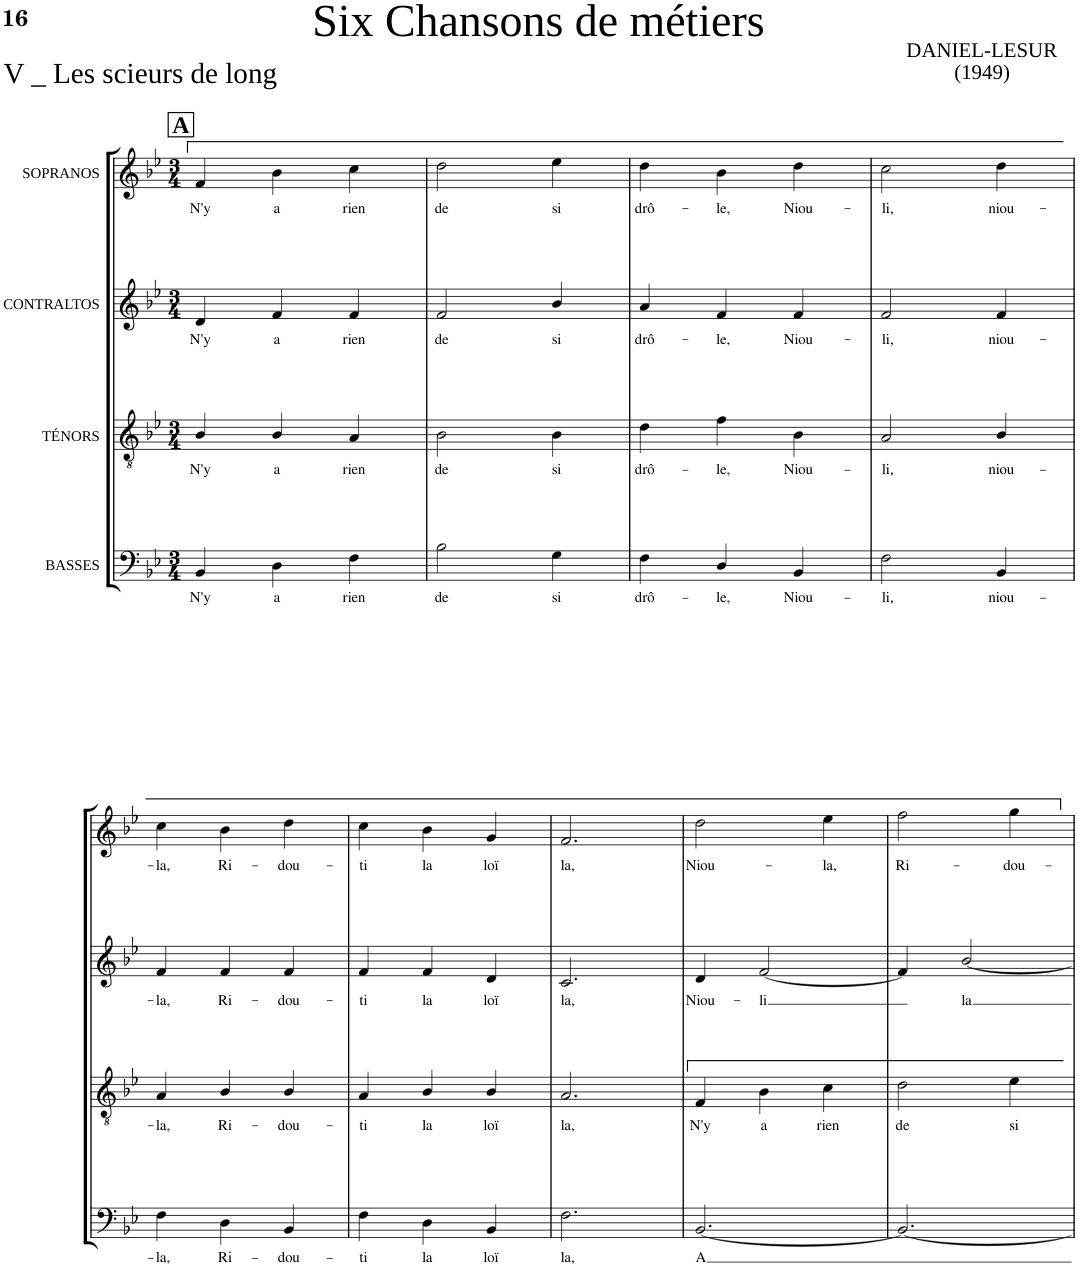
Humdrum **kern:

**kern	**text	**kern	**text	**kern	**text	**kern	**text	**kern
*part5	*part5	*part4	*part4	*part3	*part3	*part2	*part2	*part1
*staff5	*staff5	*staff4	*staff4	*staff3	*staff3	*staff2	*staff2	*staff1
*I"BASSES	*	*I"TÉNORS	*	*I"CONTRALTOS	*	*I"SOPRANOS	*	*I"Soprano solo
!!LO:PB:g=z
*clefF4	*	*clefGv2	*	*clefG2	*	*clefG2	*	*clefG2
*k[b-e-]	*	*k[b-e-]	*	*k[b-e-]	*	*k[b-e-]	*	*k[b-e-]
*M3/4	*	*M3/4	*	*M3/4	*	*M3/4	*	*M3/4
!!LO:REH:place=s1:a:B:cj:fs=16:t=A
=1	=1	=1	=1	=1	=1	=1	=1	=1
!	!LO:LY:b	!	!LO:LY:b	!	!LO:LY:b	!	!LO:LY:b	!
4BB-/	N'y	4B-/	N'y	4d/	N'y	4f/	N'y	2.r
!	!LO:LY:b	!	!LO:LY:b	!	!LO:LY:b	!	!LO:LY:b	!
4D\	a	4B-/	a	4f/	a	4b-\	a	.
!	!LO:LY:b	!	!LO:LY:b	!	!LO:LY:b	!	!LO:LY:b	!
4F\	rien	4A/	rien	4f/	rien	4cc\	rien	.
=2	=2	=2	=2	=2	=2	=2	=2	=2
!	!LO:LY:b	!	!LO:LY:b	!	!LO:LY:b	!	!LO:LY:b	!
2B-\	de	2B-\	de	2f/	de	2dd\	de	2.r
!	!LO:LY:b	!	!LO:LY:b	!	!LO:LY:b	!	!LO:LY:b	!
4G\	si	4B-\	si	4b-/	si	4ee-\	si	.
=3	=3	=3	=3	=3	=3	=3	=3	=3
!	!LO:LY:b	!	!LO:LY:b	!	!LO:LY:b	!	!LO:LY:b	!
4F\	drô-	4d\	drô-	4a/	drô-	4dd\	drô-	2.r
!	!LO:LY:b	!	!LO:LY:b	!	!LO:LY:b	!	!LO:LY:b	!
4D/	-le,	4f\	-le,	4f/	-le,	4b-\	-le,	.
!	!LO:LY:b	!	!LO:LY:b	!	!LO:LY:b	!	!LO:LY:b	!
4BB-/	Niou-	4B-\	Niou-	4f/	Niou-	4dd\	Niou-	.
=4	=4	=4	=4	=4	=4	=4	=4	=4
!	!LO:LY:b	!	!LO:LY:b	!	!LO:LY:b	!	!LO:LY:b	!
2F\	-li,	2A/	-li,	2f/	-li,	2cc\	-li,	2.r
!	!LO:LY:b	!	!LO:LY:b	!	!LO:LY:b	!	!LO:LY:b	!
4BB-/	niou-	4B-/	niou-	4f/	niou-	4dd\	niou-	.
!!LO:LB:g=z
=5	=5	=5	=5	=5	=5	=5	=5	=5
!	!LO:LY:b	!	!LO:LY:b	!	!LO:LY:b	!	!LO:LY:b	!
4F\	-la,	4A/	-la,	4f/	-la,	4cc\	-la,	2.r
!	!LO:LY:b	!	!LO:LY:b	!	!LO:LY:b	!	!LO:LY:b	!
4D\	Ri-	4B-/	Ri-	4f/	Ri-	4b-\	Ri-	.
!	!LO:LY:b	!	!LO:LY:b	!	!LO:LY:b	!	!LO:LY:b	!
4BB-/	-dou-	4B-/	-dou-	4f/	-dou-	4dd\	-dou-	.
=6	=6	=6	=6	=6	=6	=6	=6	=6
!	!LO:LY:b	!	!LO:LY:b	!	!LO:LY:b	!	!LO:LY:b	!
4F\	-ti	4A/	-ti	4f/	-ti	4cc\	-ti	2.r
!	!LO:LY:b	!	!LO:LY:b	!	!LO:LY:b	!	!LO:LY:b	!
4D\	la	4B-/	la	4f/	la	4b-\	la	.
!	!LO:LY:b	!	!LO:LY:b	!	!LO:LY:b	!	!LO:LY:b	!
4BB-/	loï	4B-/	loï	4d/	loï	4g/	loï	.
=7	=7	=7	=7	=7	=7	=7	=7	=7
!	!LO:LY:b	!	!LO:LY:b	!	!LO:LY:b	!	!LO:LY:b	!
2.F\	la,	2.A/	la,	2.c/	la,	2.f/	la,	2.r
=8	=8	=8	=8	=8	=8	=8	=8	=8
!	!LO:LY:b	!	!LO:LY:b	!	!LO:LY:b	!	!LO:LY:b	!
[2.BB-/	A	4F/	N'y	4d/	Niou-	2dd\	Niou-	2.r
!	!	!	!LO:LY:b	!	!LO:LY:b	!	!	!
.	.	4B-\	a	[2f/	-li	.	.	.
!	!	!	!LO:LY:b	!	!	!	!LO:LY:b	!
.	.	4c\	rien	.	.	4ee-\	-la,	.
=9	=9	=9	=9	=9	=9	=9	=9	=9
!	!	!	!LO:LY:b	!	!	!	!LO:LY:b	!
2.BB-/_	.	2d\	de	4f/]	.	2ff\	Ri-	2.r
!	!	!	!	!	!LO:LY:b	!	!	!
.	.	.	.	[<2b-/	la	.	.	.
!	!	!	!LO:LY:b	!	!	!	!LO:LY:b	!
.	.	4e-\	si	.	.	4gg\	-dou-	.
=	=	=	=	=	=	=	=	=
*-	*-	*-	*-	*-	*-	*-	*-	*-
